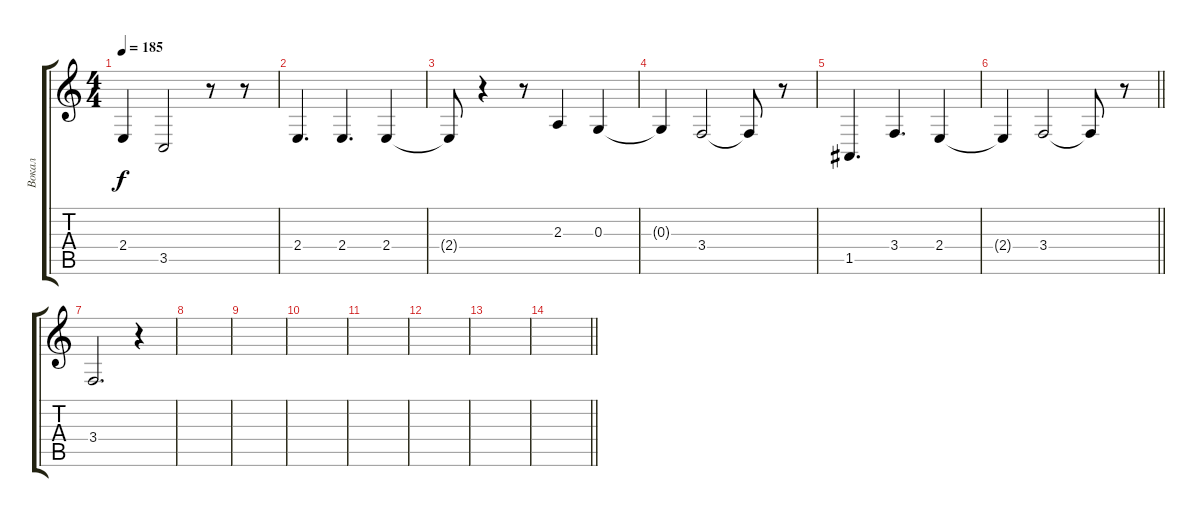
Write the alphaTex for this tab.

\track ("Вокал" "Вокал") {instrument lead8bassandlead}
\staff {score tabs}
\tuning (E4 B3 G3 D3 A2 E2) {hide}
\ts (4 4)
\tempo 185
\clef g2
\ks c
2.4{t}.4{dy f} 3.5.2 r.8 r.8 |
2.4.4{d} 2.4.4{d} 2.4.4 |
2.4{t}.8 r.4 r.8 2.3.4 0.3.4 |
0.3{t}.4 3.4.2 3.4{t}.8 r.8 |
1.5.4{d} 3.4.4{d} 2.4.4 |
\barLineRight lightlight
2.4{t}.4 3.4.2 3.4{t}.8 r.8 |
3.4.2{d} r.4 |
|
|
|
|
|
|
\barLineRight lightlight
